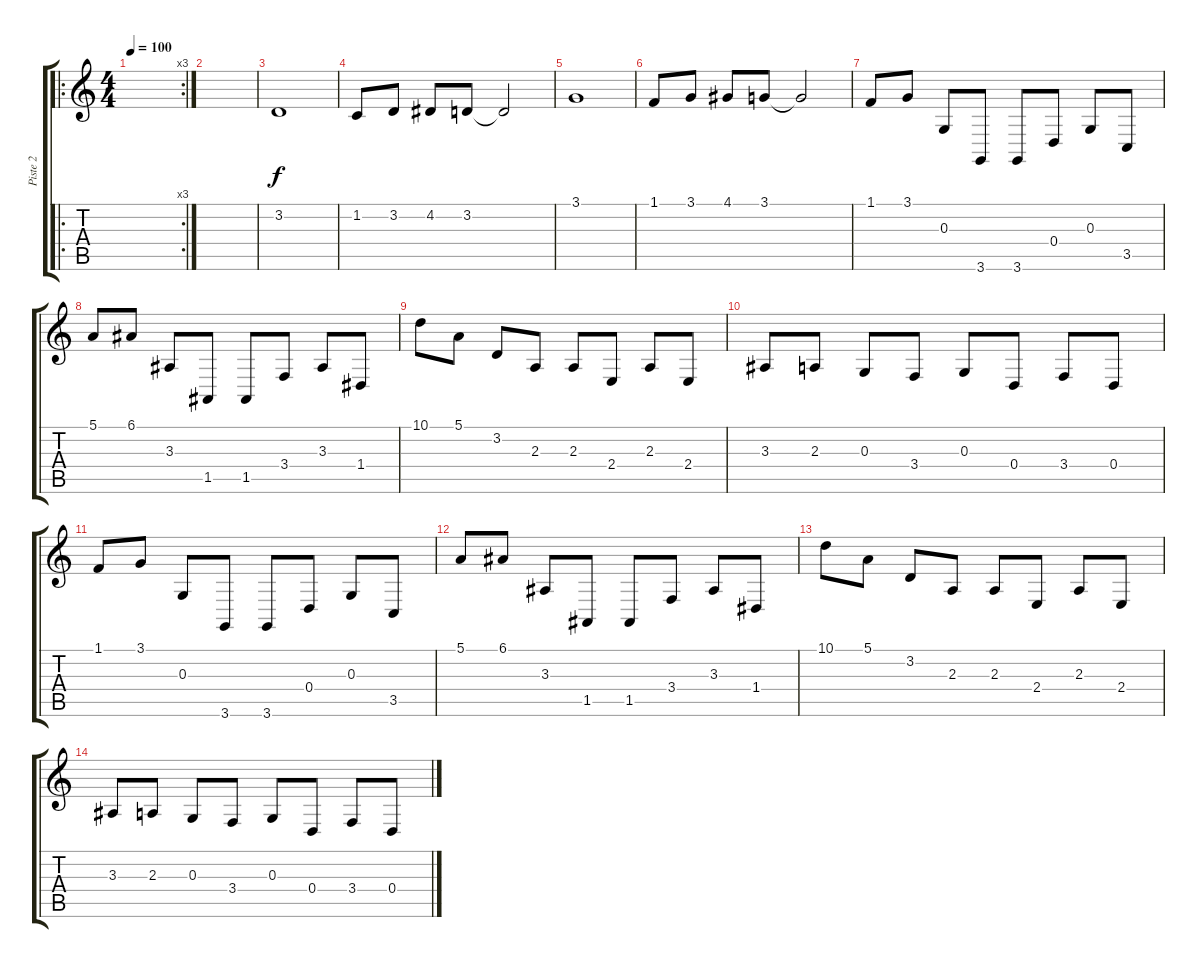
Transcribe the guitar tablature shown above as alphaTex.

\track ("Piste 2" "Piste 2") {instrument marimba}
\staff {score tabs}
\tuning (E4 B3 G3 D3 A2 E2) {hide}
\ro
\rc 3
\ts (4 4)
\tempo 100
\clef g2
\ks c
|
|
3.2.1{volume 7 instrument altosax} |
1.2.8 3.2.8 4.2.8 3.2.8 3.2{t}.2 |
3.1.1 |
1.1.8 3.1.8 4.1.8 3.1.8 3.1{t}.2 |
1.1.8{instrument marimba} 3.1.8 0.3.8 3.6.8 3.6.8 0.4.8 0.3.8 3.5.8 |
5.1.8 6.1.8 3.3.8 1.5.8 1.5.8 3.4.8 3.3.8 1.4.8 |
10.1.8 5.1.8 3.2.8 2.3.8 2.3.8 2.4.8 2.3.8 2.4.8 |
3.3.8 2.3.8 0.3.8 3.4.8 0.3.8 0.4.8 3.4.8 0.4.8 |
1.1.8{instrument marimba} 3.1.8 0.3.8 3.6.8 3.6.8 0.4.8 0.3.8 3.5.8 |
5.1.8 6.1.8 3.3.8 1.5.8 1.5.8 3.4.8 3.3.8 1.4.8 |
10.1.8 5.1.8 3.2.8 2.3.8 2.3.8 2.4.8 2.3.8 2.4.8 |
3.3.8 2.3.8 0.3.8 3.4.8 0.3.8 0.4.8 3.4.8 0.4.8
